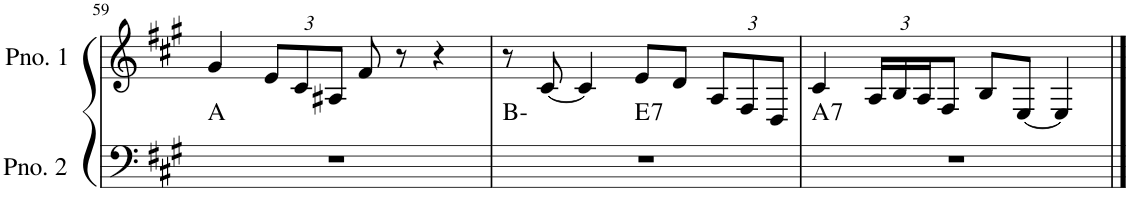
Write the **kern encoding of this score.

**kern	**harte	**kern
*part2	*part2	*part1
*staff2	*	*staff1
*I"ピアノ 2	*	*I"ピアノ 1
!!LO:PB:g=z
*clefF4	*	*clefG2
*k[f#c#g#]	*	*k[f#c#g#]
*M4/4	*	*M4/4
=59	=59	=59
1r	A:maj	4g#/
*	*	*Xbrackettup
.	.	12e/L
.	.	12c#/
.	.	12A#X/J
.	.	8f#/
.	.	8r
.	.	4r
=60	=60	=60
*^	*	*
1r	2ryy	B:min	8r
.	.	.	[8c#/
.	.	.	4c#/]
!	!	!LO:H:kt=7	!
.	2ryy	E:7	8e/L
.	.	.	8d/J
.	.	.	12A/L
.	.	.	12F#/
.	.	.	12D/J
=61	=61	=61	=61
!	!	!LO:H:kt=7	!
*v	*v	*	*
1r	A:7	4c#/
.	.	24A/LL
.	.	24B/
.	.	24A/J
.	.	8F#/J
.	.	8B/L
.	.	[8E/J
.	.	4E/]
==	==	==
*-	*-	*-
